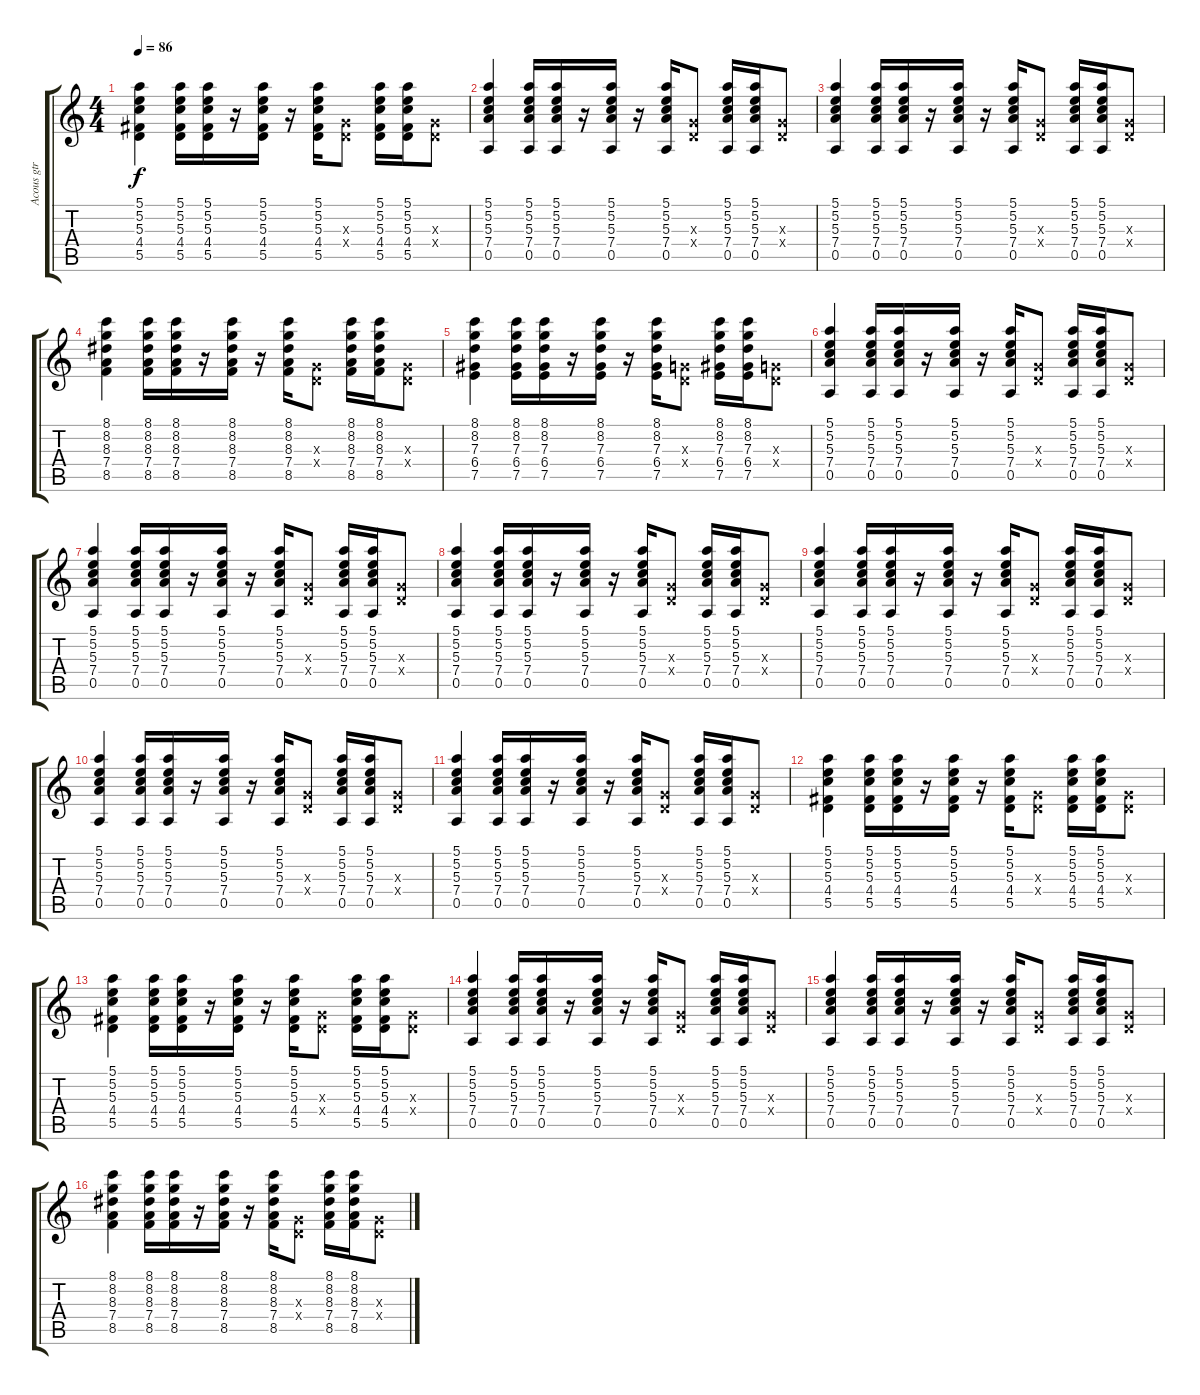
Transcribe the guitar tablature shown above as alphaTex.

\track ("Acous gtr" "Acous gtr") {instrument acousticguitarnylon}
\staff {score tabs}
\tuning (E4 B3 G3 D3 A2 E2) {hide}
\ts (4 4)
\tempo 86
\clef g2
\ks c
(5.1 5.2 5.3 4.4 5.5).4{dy f} (5.1 5.2 5.3 4.4 5.5).16 (5.1 5.2 5.3 4.4 5.5).16 r.16 (5.1 5.2 5.3 4.4 5.5).16 r.16 (5.1 5.2 5.3 4.4 5.5).16 (0.3{x} 0.4{x}).8 (5.1 5.2 5.3 4.4 5.5).16 (5.1 5.2 5.3 4.4 5.5).16 (0.3{x} 0.4{x}).8 |
(5.1 5.2 5.3 7.4 0.5).4 (5.1 5.2 5.3 7.4 0.5).16 (5.1 5.2 5.3 7.4 0.5).16 r.16 (5.1 5.2 5.3 7.4 0.5).16 r.16 (5.1 5.2 5.3 7.4 0.5).16 (0.3{x} 0.4{x}).8 (5.1 5.2 5.3 7.4 0.5).16 (5.1 5.2 5.3 7.4 0.5).16 (0.3{x} 0.4{x}).8 |
(5.1 5.2 5.3 7.4 0.5).4 (5.1 5.2 5.3 7.4 0.5).16 (5.1 5.2 5.3 7.4 0.5).16 r.16 (5.1 5.2 5.3 7.4 0.5).16 r.16 (5.1 5.2 5.3 7.4 0.5).16 (0.3{x} 0.4{x}).8 (5.1 5.2 5.3 7.4 0.5).16 (5.1 5.2 5.3 7.4 0.5).16 (0.3{x} 0.4{x}).8 |
(8.1 8.2 8.3 7.4 8.5).4 (8.1 8.2 8.3 7.4 8.5).16 (8.1 8.2 8.3 7.4 8.5).16 r.16 (8.1 8.2 8.3 7.4 8.5).16 r.16 (8.1 8.2 8.3 7.4 8.5).16 (0.3{x} 0.4{x}).8 (8.1 8.2 8.3 7.4 8.5).16 (8.1 8.2 8.3 7.4 8.5).16 (0.3{x} 0.4{x}).8 |
(8.1 8.2 7.3 6.4 7.5).4 (8.1 8.2 7.3 6.4 7.5).16 (8.1 8.2 7.3 6.4 7.5).16 r.16 (8.1 8.2 7.3 6.4 7.5).16 r.16 (8.1 8.2 7.3 6.4 7.5).16 (0.3{x} 0.4{x}).8 (8.1 8.2 7.3 6.4 7.5).16 (8.1 8.2 7.3 6.4 7.5).16 (0.3{x} 0.4{x}).8 |
(5.1 5.2 5.3 7.4 0.5).4 (5.1 5.2 5.3 7.4 0.5).16 (5.1 5.2 5.3 7.4 0.5).16 r.16 (5.1 5.2 5.3 7.4 0.5).16 r.16 (5.1 5.2 5.3 7.4 0.5).16 (0.3{x} 0.4{x}).8 (5.1 5.2 5.3 7.4 0.5).16 (5.1 5.2 5.3 7.4 0.5).16 (0.3{x} 0.4{x}).8 |
(5.1 5.2 5.3 7.4 0.5).4 (5.1 5.2 5.3 7.4 0.5).16 (5.1 5.2 5.3 7.4 0.5).16 r.16 (5.1 5.2 5.3 7.4 0.5).16 r.16 (5.1 5.2 5.3 7.4 0.5).16 (0.3{x} 0.4{x}).8 (5.1 5.2 5.3 7.4 0.5).16 (5.1 5.2 5.3 7.4 0.5).16 (0.3{x} 0.4{x}).8 |
(5.1 5.2 5.3 7.4 0.5).4 (5.1 5.2 5.3 7.4 0.5).16 (5.1 5.2 5.3 7.4 0.5).16 r.16 (5.1 5.2 5.3 7.4 0.5).16 r.16 (5.1 5.2 5.3 7.4 0.5).16 (0.3{x} 0.4{x}).8 (5.1 5.2 5.3 7.4 0.5).16 (5.1 5.2 5.3 7.4 0.5).16 (0.3{x} 0.4{x}).8 |
(5.1 5.2 5.3 7.4 0.5).4 (5.1 5.2 5.3 7.4 0.5).16 (5.1 5.2 5.3 7.4 0.5).16 r.16 (5.1 5.2 5.3 7.4 0.5).16 r.16 (5.1 5.2 5.3 7.4 0.5).16 (0.3{x} 0.4{x}).8 (5.1 5.2 5.3 7.4 0.5).16 (5.1 5.2 5.3 7.4 0.5).16 (0.3{x} 0.4{x}).8 |
(5.1 5.2 5.3 7.4 0.5).4 (5.1 5.2 5.3 7.4 0.5).16 (5.1 5.2 5.3 7.4 0.5).16 r.16 (5.1 5.2 5.3 7.4 0.5).16 r.16 (5.1 5.2 5.3 7.4 0.5).16 (0.3{x} 0.4{x}).8 (5.1 5.2 5.3 7.4 0.5).16 (5.1 5.2 5.3 7.4 0.5).16 (0.3{x} 0.4{x}).8 |
(5.1 5.2 5.3 7.4 0.5).4 (5.1 5.2 5.3 7.4 0.5).16 (5.1 5.2 5.3 7.4 0.5).16 r.16 (5.1 5.2 5.3 7.4 0.5).16 r.16 (5.1 5.2 5.3 7.4 0.5).16 (0.3{x} 0.4{x}).8 (5.1 5.2 5.3 7.4 0.5).16 (5.1 5.2 5.3 7.4 0.5).16 (0.3{x} 0.4{x}).8 |
(5.1 5.2 5.3 4.4 5.5).4 (5.1 5.2 5.3 4.4 5.5).16 (5.1 5.2 5.3 4.4 5.5).16 r.16 (5.1 5.2 5.3 4.4 5.5).16 r.16 (5.1 5.2 5.3 4.4 5.5).16 (0.3{x} 0.4{x}).8 (5.1 5.2 5.3 4.4 5.5).16 (5.1 5.2 5.3 4.4 5.5).16 (0.3{x} 0.4{x}).8 |
(5.1 5.2 5.3 4.4 5.5).4 (5.1 5.2 5.3 4.4 5.5).16 (5.1 5.2 5.3 4.4 5.5).16 r.16 (5.1 5.2 5.3 4.4 5.5).16 r.16 (5.1 5.2 5.3 4.4 5.5).16 (0.3{x} 0.4{x}).8 (5.1 5.2 5.3 4.4 5.5).16 (5.1 5.2 5.3 4.4 5.5).16 (0.3{x} 0.4{x}).8 |
(5.1 5.2 5.3 7.4 0.5).4 (5.1 5.2 5.3 7.4 0.5).16 (5.1 5.2 5.3 7.4 0.5).16 r.16 (5.1 5.2 5.3 7.4 0.5).16 r.16 (5.1 5.2 5.3 7.4 0.5).16 (0.3{x} 0.4{x}).8 (5.1 5.2 5.3 7.4 0.5).16 (5.1 5.2 5.3 7.4 0.5).16 (0.3{x} 0.4{x}).8 |
(5.1 5.2 5.3 7.4 0.5).4 (5.1 5.2 5.3 7.4 0.5).16 (5.1 5.2 5.3 7.4 0.5).16 r.16 (5.1 5.2 5.3 7.4 0.5).16 r.16 (5.1 5.2 5.3 7.4 0.5).16 (0.3{x} 0.4{x}).8 (5.1 5.2 5.3 7.4 0.5).16 (5.1 5.2 5.3 7.4 0.5).16 (0.3{x} 0.4{x}).8 |
(8.1 8.2 8.3 7.4 8.5).4 (8.1 8.2 8.3 7.4 8.5).16 (8.1 8.2 8.3 7.4 8.5).16 r.16 (8.1 8.2 8.3 7.4 8.5).16 r.16 (8.1 8.2 8.3 7.4 8.5).16 (0.3{x} 0.4{x}).8 (8.1 8.2 8.3 7.4 8.5).16 (8.1 8.2 8.3 7.4 8.5).16 (0.3{x} 0.4{x}).8
